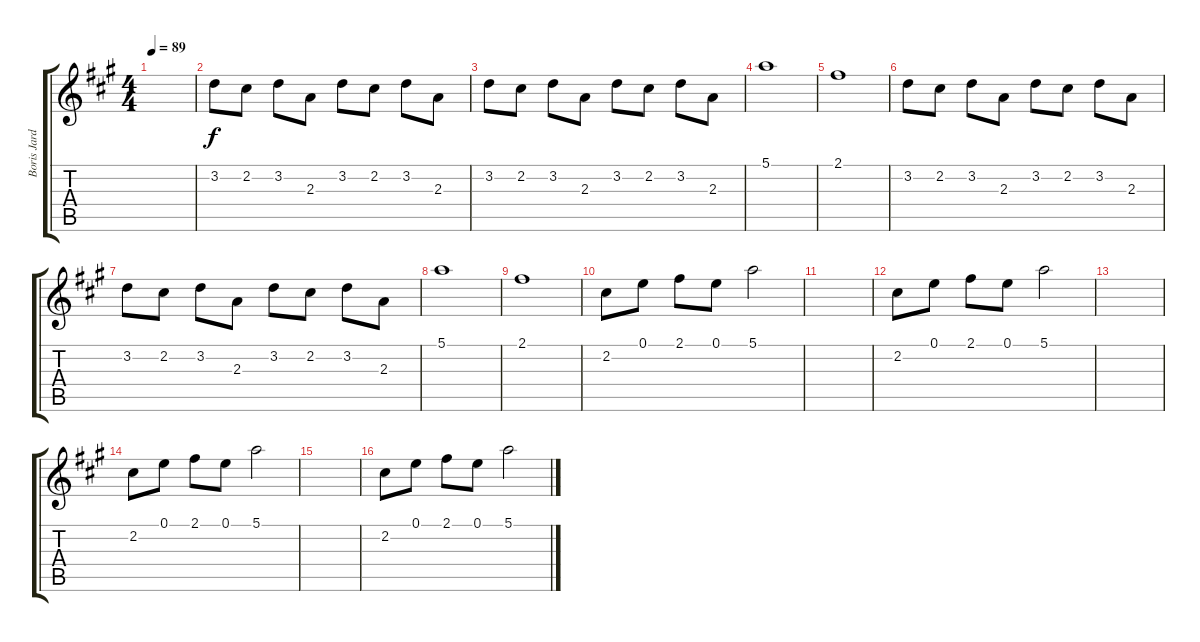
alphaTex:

\track ("Boris Jardel" "Boris Jard") {instrument distortionguitar}
\staff {score tabs}
\tuning (E4 B3 G3 D3 A2 E2) {hide}
\ts (4 4)
\tempo 89
\clef g2
\ks a
|
3.2.8 2.2.8 3.2.8 2.3.8 3.2.8 2.2.8 3.2.8 2.3.8 |
3.2.8 2.2.8 3.2.8 2.3.8 3.2.8 2.2.8 3.2.8 2.3.8 |
5.1.1 |
2.1.1 |
3.2.8 2.2.8 3.2.8 2.3.8 3.2.8 2.2.8 3.2.8 2.3.8 |
3.2.8 2.2.8 3.2.8 2.3.8 3.2.8 2.2.8 3.2.8 2.3.8 |
5.1.1 |
2.1.1 |
2.2.8 0.1.8 2.1.8 0.1.8 5.1.2 |
|
2.2.8 0.1.8 2.1.8 0.1.8 5.1.2 |
|
2.2.8 0.1.8 2.1.8 0.1.8 5.1.2 |
|
2.2.8 0.1.8 2.1.8 0.1.8 5.1.2
